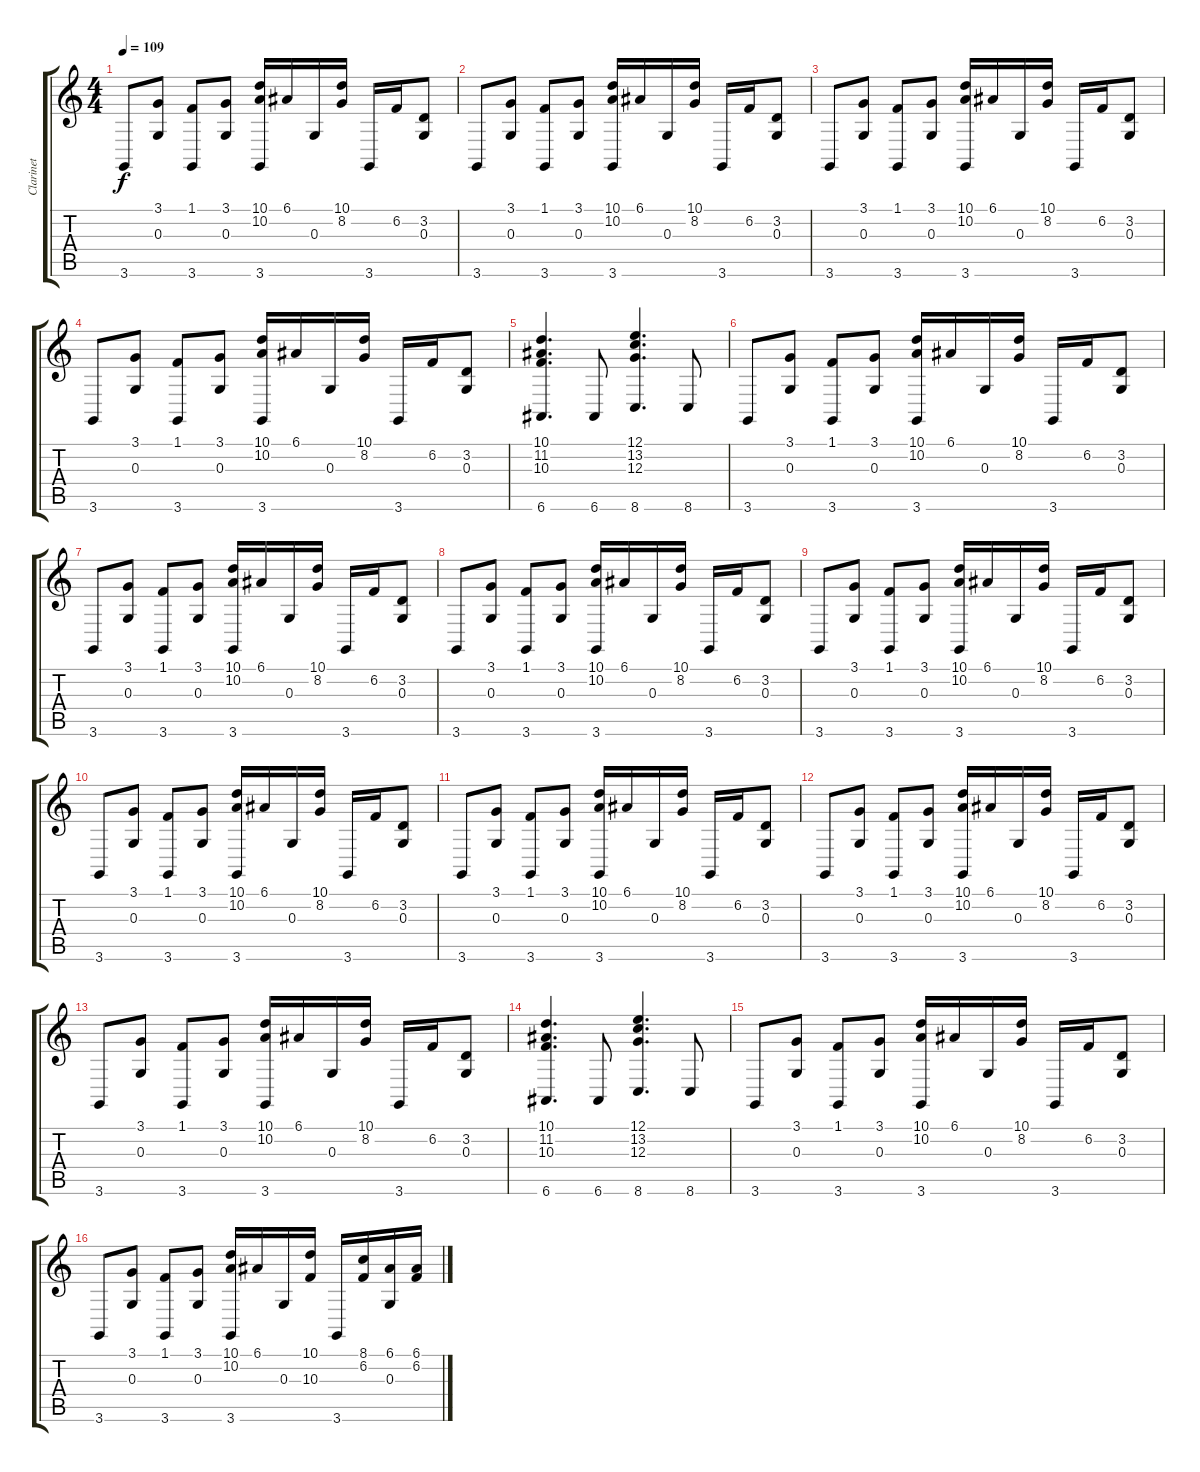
\track ("Clarinet" "Clarinet") {instrument clavinet}
\staff {score tabs}
\tuning (E4 B3 G3 D3 A2 E2) {hide}
\ts (4 4)
\tempo 109
\clef g2
\ks c
3.6.8{dy f} (3.1 0.3).8 (1.1 3.6).8 (3.1 0.3).8 (10.1 10.2 3.6).16 6.1.16 0.3.16 (10.1 8.2).16 3.6.16 6.2.16 (3.2 0.3).8 |
3.6.8 (3.1 0.3).8 (1.1 3.6).8 (3.1 0.3).8 (10.1 10.2 3.6).16 6.1.16 0.3.16 (10.1 8.2).16 3.6.16 6.2.16 (3.2 0.3).8 |
3.6.8 (3.1 0.3).8 (1.1 3.6).8 (3.1 0.3).8 (10.1 10.2 3.6).16 6.1.16 0.3.16 (10.1 8.2).16 3.6.16 6.2.16 (3.2 0.3).8 |
3.6.8 (3.1 0.3).8 (1.1 3.6).8 (3.1 0.3).8 (10.1 10.2 3.6).16 6.1.16 0.3.16 (10.1 8.2).16 3.6.16 6.2.16 (3.2 0.3).8 |
(10.1 11.2 10.3 6.6).4{d} 6.6.8 (12.1 13.2 12.3 8.6).4{d} 8.6.8 |
3.6.8 (3.1 0.3).8 (1.1 3.6).8 (3.1 0.3).8 (10.1 10.2 3.6).16 6.1.16 0.3.16 (10.1 8.2).16 3.6.16 6.2.16 (3.2 0.3).8 |
3.6.8 (3.1 0.3).8 (1.1 3.6).8 (3.1 0.3).8 (10.1 10.2 3.6).16 6.1.16 0.3.16 (10.1 8.2).16 3.6.16 6.2.16 (3.2 0.3).8 |
3.6.8 (3.1 0.3).8 (1.1 3.6).8 (3.1 0.3).8 (10.1 10.2 3.6).16 6.1.16 0.3.16 (10.1 8.2).16 3.6.16 6.2.16 (3.2 0.3).8 |
3.6.8 (3.1 0.3).8 (1.1 3.6).8 (3.1 0.3).8 (10.1 10.2 3.6).16 6.1.16 0.3.16 (10.1 8.2).16 3.6.16 6.2.16 (3.2 0.3).8 |
3.6.8 (3.1 0.3).8 (1.1 3.6).8 (3.1 0.3).8 (10.1 10.2 3.6).16 6.1.16 0.3.16 (10.1 8.2).16 3.6.16 6.2.16 (3.2 0.3).8 |
3.6.8 (3.1 0.3).8 (1.1 3.6).8 (3.1 0.3).8 (10.1 10.2 3.6).16 6.1.16 0.3.16 (10.1 8.2).16 3.6.16 6.2.16 (3.2 0.3).8 |
3.6.8 (3.1 0.3).8 (1.1 3.6).8 (3.1 0.3).8 (10.1 10.2 3.6).16 6.1.16 0.3.16 (10.1 8.2).16 3.6.16 6.2.16 (3.2 0.3).8 |
3.6.8 (3.1 0.3).8 (1.1 3.6).8 (3.1 0.3).8 (10.1 10.2 3.6).16 6.1.16 0.3.16 (10.1 8.2).16 3.6.16 6.2.16 (3.2 0.3).8 |
(10.1 11.2 10.3 6.6).4{d} 6.6.8 (12.1 13.2 12.3 8.6).4{d} 8.6.8 |
3.6.8 (3.1 0.3).8 (1.1 3.6).8 (3.1 0.3).8 (10.1 10.2 3.6).16 6.1.16 0.3.16 (10.1 8.2).16 3.6.16 6.2.16 (3.2 0.3).8 |
3.6.8 (3.1 0.3).8 (1.1 3.6).8 (3.1 0.3).8 (10.1 10.2 3.6).16 6.1.16 0.3.16 (10.1 10.3).16 3.6.16 (8.1 6.2).16 (6.1 0.3).16 (6.1 6.2).16
